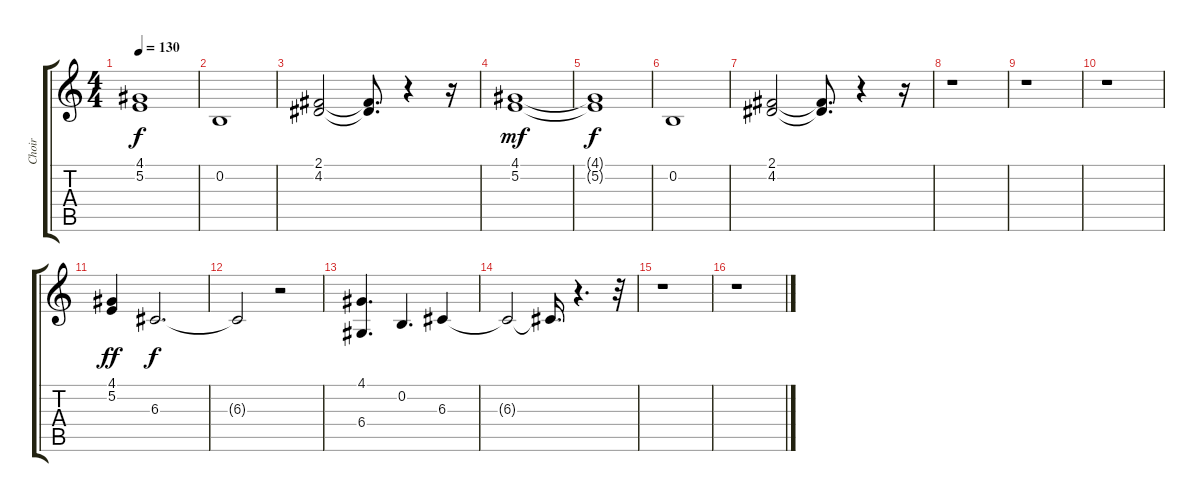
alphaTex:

\track ("Choir" "Choir") {instrument choiraahs}
\staff {score tabs}
\tuning (E4 B3 G3 D3 A2 E2) {hide}
\ts (4 4)
\tempo 130
\clef g2
\ks c
(4.1{t} 5.2{t}).1{dy f} |
0.2.1 |
(2.1 4.2).2 (2.1{t} 4.2{t}).8{d} r.4 r.16 |
(4.1 5.2).1{dy mf} |
(4.1{t} 5.2{t}).1{dy f} |
0.2.1 |
(2.1 4.2).2 (2.1{t} 4.2{t}).8{d} r.4 r.16 |
r.1 |
r.1 |
r.1 |
(4.1 5.2).4{dy ff} 6.3.2{d dy f} |
6.3{t}.2 r.2 |
(4.1 6.4).4{d} 0.2.4{d} 6.3.4 |
6.3{t}.2 6.3{t}.16{d} r.4{d} r.32 |
r.1 |
r.1
